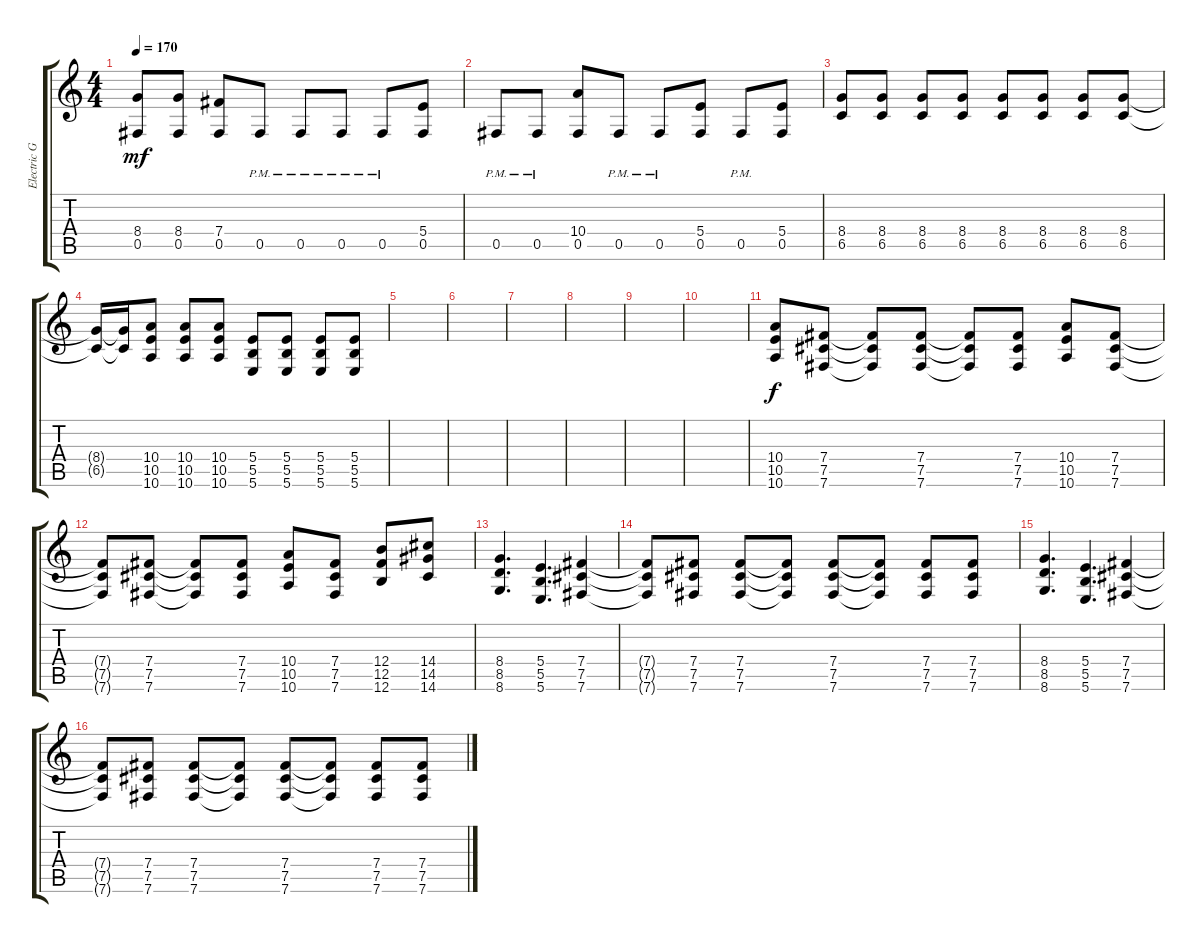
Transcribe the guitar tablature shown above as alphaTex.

\track ("Electric Guitar 2" "Electric G") {instrument distortionguitar}
\staff {score tabs}
\tuning (Db4 Ab3 E3 B2 Gb2 B1) {hide}
\ts (4 4)
\tempo 170
\clef g2
\ks c
(8.4 0.5).8{dy mf} (8.4 0.5).8 (7.4 0.5).8 0.5{pm}.8 0.5{pm}.8 0.5{pm}.8 0.5{pm}.8 (5.4 0.5).8 |
0.5{pm}.8 0.5{pm}.8 (10.4 0.5).8 0.5{pm}.8 0.5{pm}.8 (5.4 0.5).8 0.5{pm}.8 (5.4 0.5).8 |
(8.4 6.5).8 (8.4 6.5).8 (8.4 6.5).8 (8.4 6.5).8 (8.4 6.5).8 (8.4 6.5).8 (8.4 6.5).8 (8.4 6.5).8 |
(8.4{t} 6.5{t}).16 (8.4{t} 6.5{t}).16 (10.4 10.5 10.6).8 (10.4 10.5 10.6).8 (10.4 10.5 10.6).8 (5.4 5.5 5.6).8 (5.4 5.5 5.6).8 (5.4 5.5 5.6).8 (5.4 5.5 5.6).8 |
|
|
|
|
|
|
(10.4 10.5 10.6).8{dy f} (7.4 7.5 7.6).8 (7.4{t} 7.5{t} 7.6{t}).8 (7.4 7.5 7.6).8 (7.4{t} 7.5{t} 7.6{t}).8 (7.4 7.5 7.6).8 (10.4 10.5 10.6).8 (7.4 7.5 7.6).8 |
(7.4{t} 7.5{t} 7.6{t}).8 (7.4 7.5 7.6).8 (7.4{t} 7.5{t} 7.6{t}).8 (7.4 7.5 7.6).8 (10.4 10.5 10.6).8 (7.4 7.5 7.6).8 (12.4 12.5 12.6).8 (14.4 14.5 14.6).8 |
(8.4 8.5 8.6).4{d} (5.4 5.5 5.6).4{d} (7.4 7.5 7.6).4 |
(7.4{t} 7.5{t} 7.6{t}).8 (7.4 7.5 7.6).8 (7.4 7.5 7.6).8 (7.4{t} 7.5{t} 7.6{t}).8 (7.4 7.5 7.6).8 (7.4{t} 7.5{t} 7.6{t}).8 (7.4 7.5 7.6).8 (7.4 7.5 7.6).8 |
(8.4 8.5 8.6).4{d} (5.4 5.5 5.6).4{d} (7.4 7.5 7.6).4 |
(7.4{t} 7.5{t} 7.6{t}).8 (7.4 7.5 7.6).8 (7.4 7.5 7.6).8 (7.4{t} 7.5{t} 7.6{t}).8 (7.4 7.5 7.6).8 (7.4{t} 7.5{t} 7.6{t}).8 (7.4 7.5 7.6).8 (7.4 7.5 7.6).8
